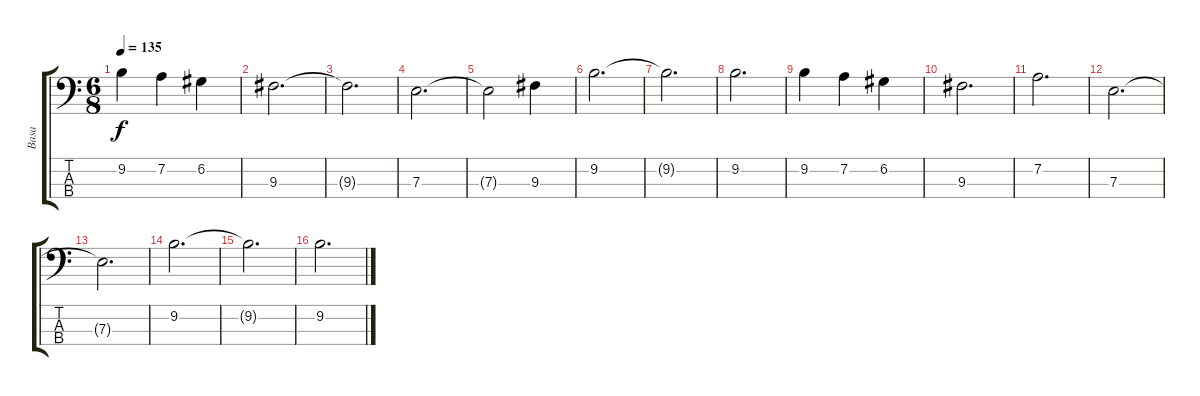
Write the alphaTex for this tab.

\track ("Basa" "Basa") {instrument electricbassfinger}
\staff {score tabs}
\tuning (G2 D2 A1 E1) {hide}
\ts (6 8)
\tempo 135
\clef f4
\ks c
9.2.4{dy f} 7.2.4 6.2.4 |
9.3.2{d} |
9.3{t}.2{d} |
7.3.2{d} |
7.3{t}.2 9.3.4 |
9.2.2{d} |
9.2{t}.2{d} |
9.2.2{d} |
9.2.4 7.2.4 6.2.4 |
9.3.2{d} |
7.2.2{d} |
7.3.2{d} |
7.3{t}.2{d} |
9.2.2{d} |
9.2{t}.2{d} |
9.2.2{d}
